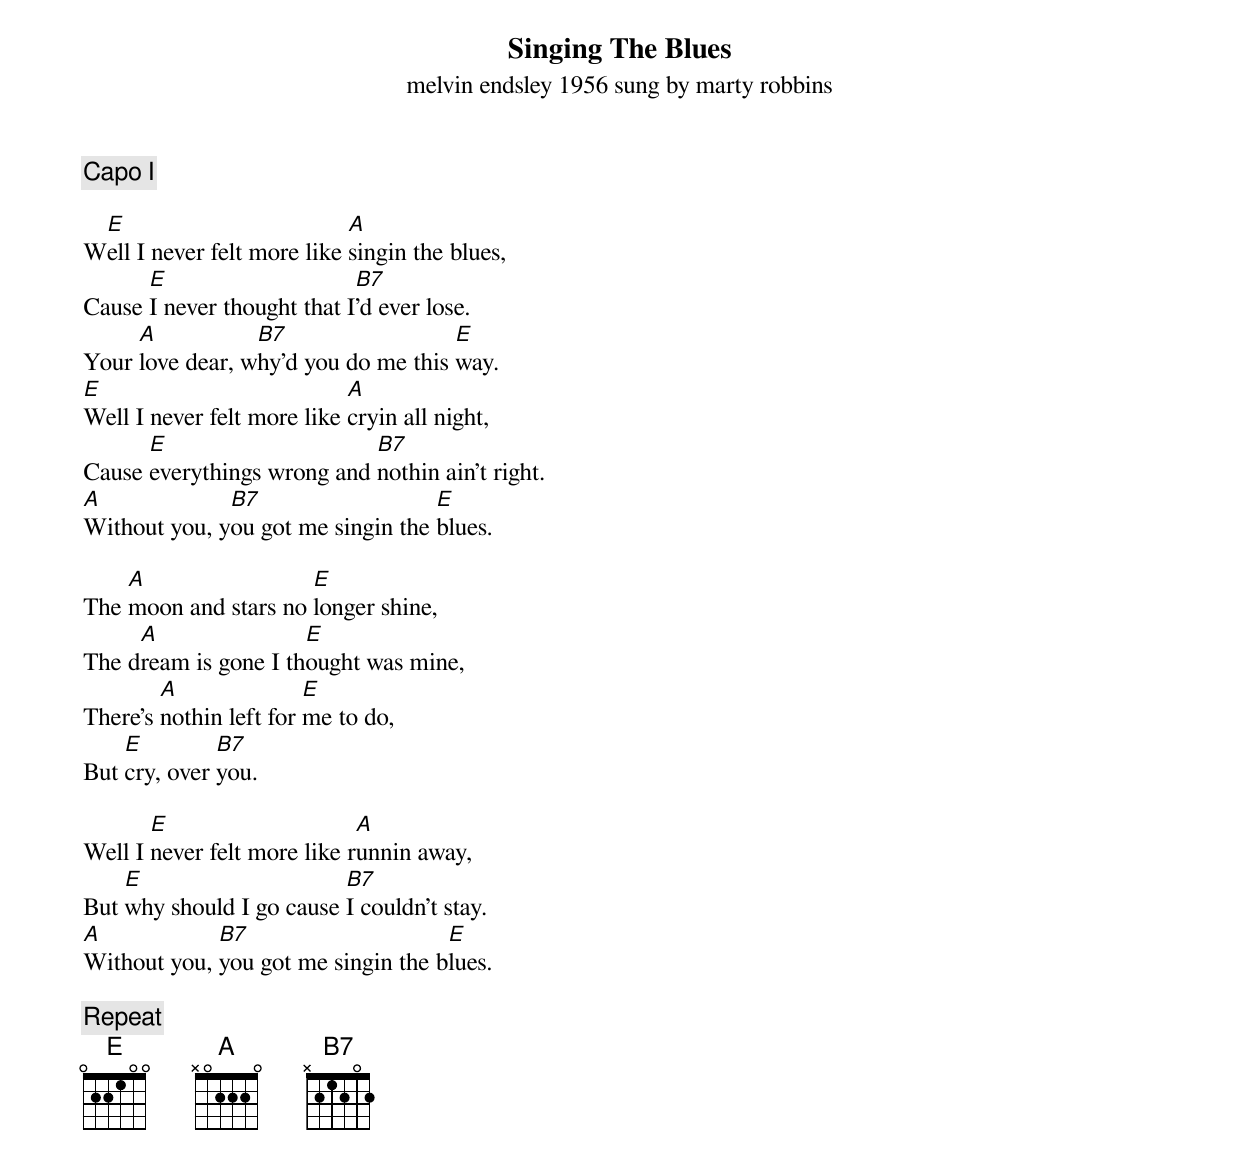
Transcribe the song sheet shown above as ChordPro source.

{title: Singing The Blues}
{subtitle: melvin endsley 1956 sung by marty robbins}
{c:Capo I}

W[E]ell I never felt more like [A]singin the blues,
Cause [E]I never thought that I[B7]'d ever lose.
Your [A]love dear, w[B7]hy'd you do me this [E]way.
[E]Well I never felt more like [A]cryin all night,
Cause [E]everythings wrong and [B7]nothin ain't right.
[A]Without you, y[B7]ou got me singin the [E]blues.

The [A]moon and stars no [E]longer shine,
The d[A]ream is gone I th[E]ought was mine,
There's [A]nothin left for [E]me to do,
But [E]cry, over [B7]you.

Well I [E]never felt more like r[A]unnin away,
But [E]why should I go cause [B7]I couldn't stay.
[A]Without you, [B7]you got me singin the b[E]lues.

  {c:Repeat}
